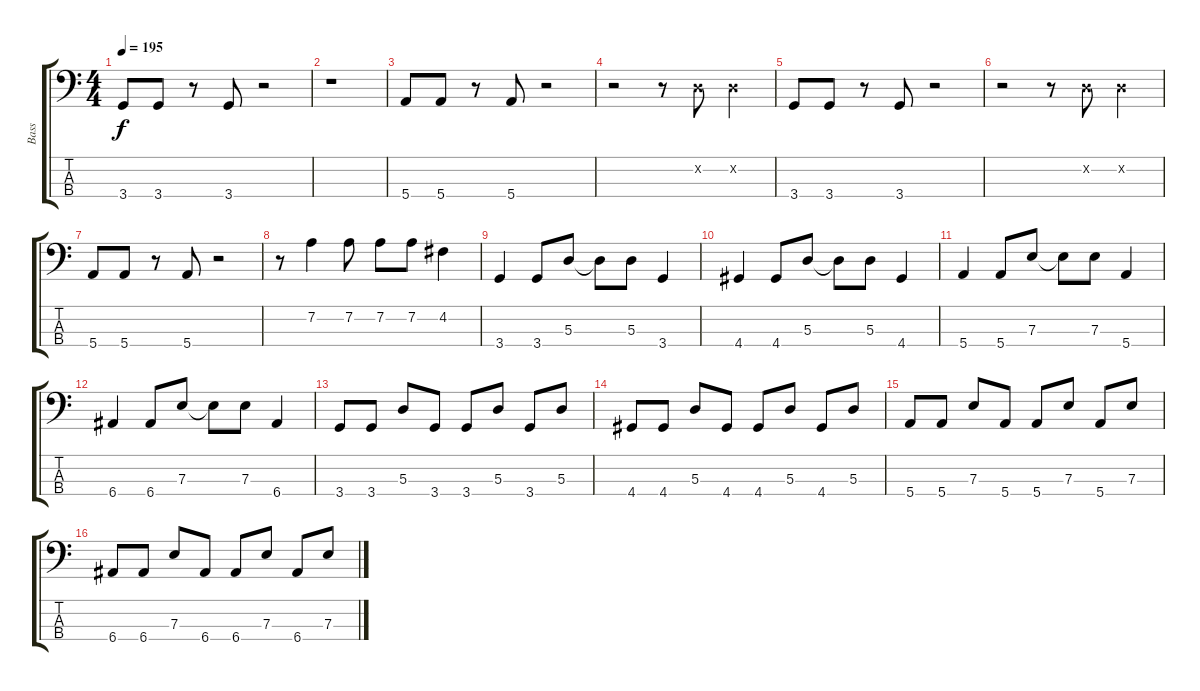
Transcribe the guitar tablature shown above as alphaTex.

\track ("Bass" "Bass") {instrument electricbasspick}
\staff {score tabs}
\tuning (G2 D2 A1 E1) {hide}
\ts (4 4)
\tempo 195
\clef f4
\ks c
3.4.8{dy f} 3.4.8 r.8 3.4.8 r.2 |
r.1 |
5.4.8 5.4.8 r.8 5.4.8 r.2 |
r.2 r.8 0.2{x}.8 0.2{x}.4 |
3.4.8 3.4.8 r.8 3.4.8 r.2 |
r.2 r.8 0.2{x}.8 0.2{x}.4 |
5.4.8 5.4.8 r.8 5.4.8 r.2 |
r.8 7.2.4 7.2.8 7.2.8 7.2.8 4.2.4 |
3.4.4 3.4.8 5.3.8 5.3{t}.8 5.3.8 3.4.4 |
4.4.4 4.4.8 5.3.8 5.3{t}.8 5.3.8 4.4.4 |
5.4.4 5.4.8 7.3.8 7.3{t}.8 7.3.8 5.4.4 |
6.4.4 6.4.8 7.3.8 7.3{t}.8 7.3.8 6.4.4 |
3.4.8 3.4.8 5.3.8 3.4.8 3.4.8 5.3.8 3.4.8 5.3.8 |
4.4.8 4.4.8 5.3.8 4.4.8 4.4.8 5.3.8 4.4.8 5.3.8 |
5.4.8 5.4.8 7.3.8 5.4.8 5.4.8 7.3.8 5.4.8 7.3.8 |
6.4.8 6.4.8 7.3.8 6.4.8 6.4.8 7.3.8 6.4.8 7.3.8
